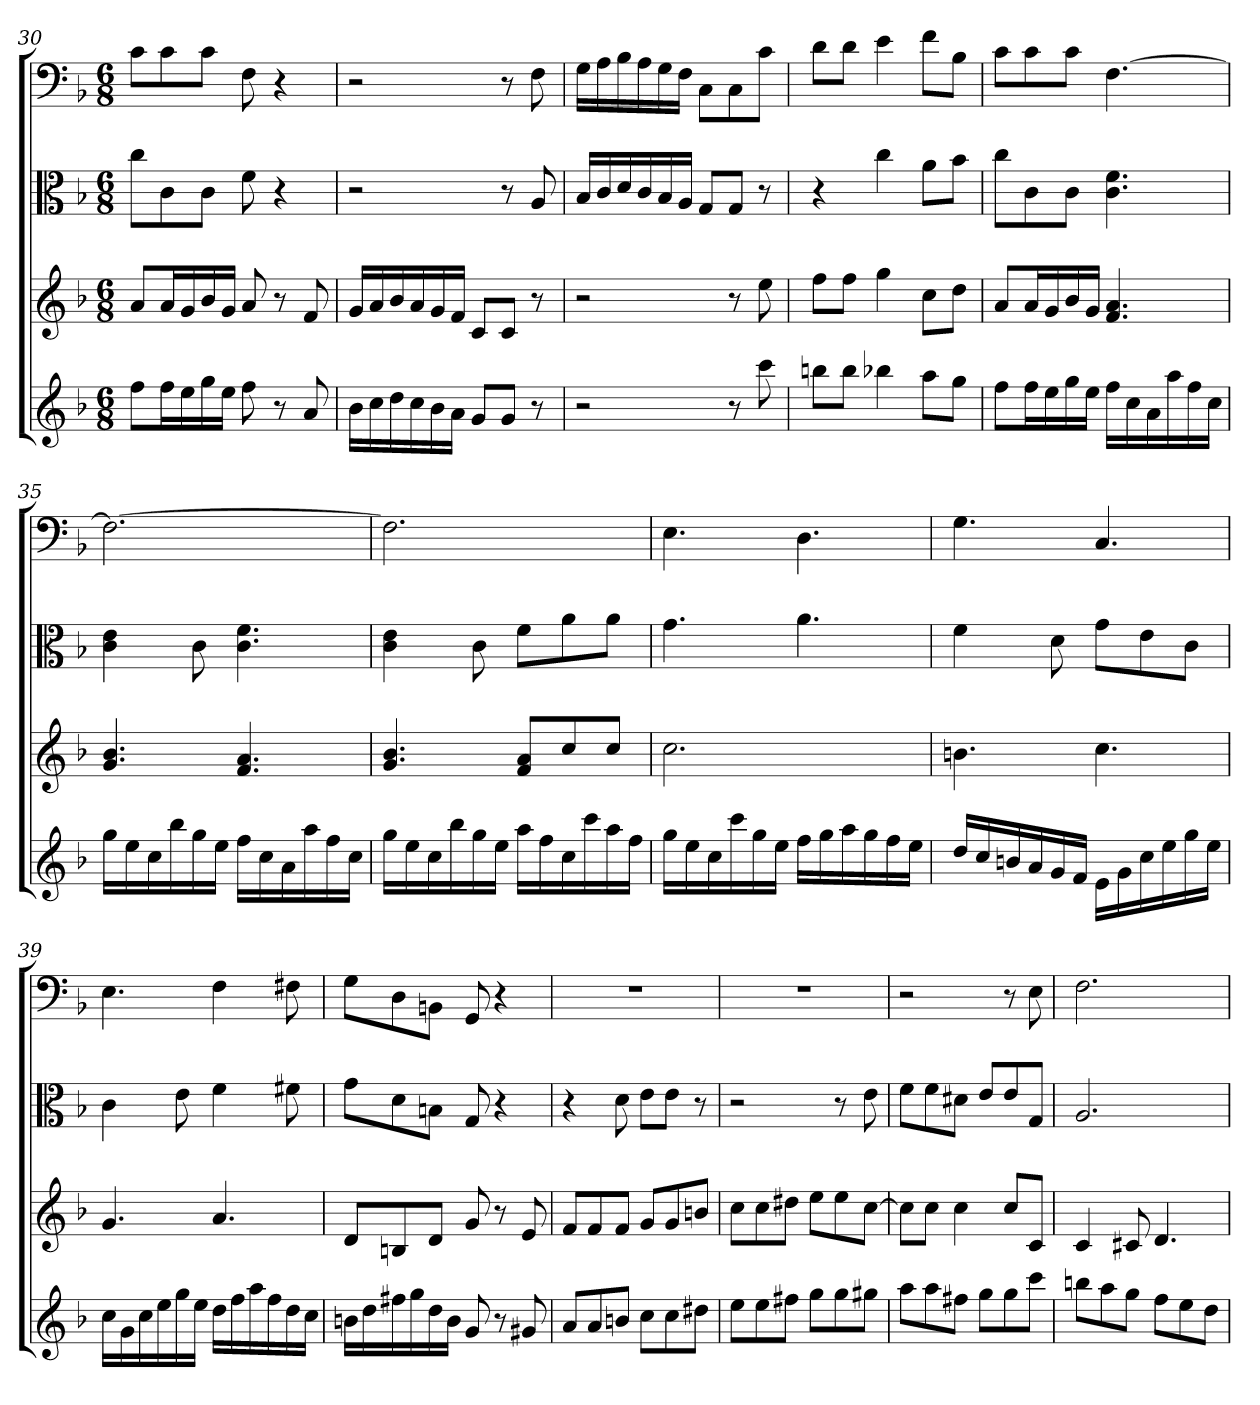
**kern	**kern	**kern	**kern
*part4	*part3	*part2	*part1
*staff4	*staff3	*staff2	*staff1
*	*	*clefC3	*clefF4
*k[b-]	*k[b-]	*k[b-]	*k[b-]
*F:	*F:	*F:	*F:
*M6/8	*M6/8	*M6/8	*M6/8
=30	=30	=30	=30
8ffL	8aL	8cc\L	8c\L
16ffL	16aL	8c\	8c\
16ee	16g	.	.
16gg	16b-	8c\J	8c\J
16eeJJ	16gJJ	.	.
8ff	8a	8f	8F
8r	8r	4r	4r
8a	8f	.	.
=31	=31	=31	=31
16b-LL	16gLL	2r	2r
16cc	16a	.	.
16dd	16b-	.	.
16cc	16a	.	.
16b-	16g	.	.
16aJJ	16fJJ	.	.
8gL	8cL	.	.
8gJ	8cJ	8r	8r
8r	8r	8A	8F
=32	=32	=32	=32
2r	2r	16B-/LL	16G\LL
.	.	16c/	16A\
.	.	16d/	16B-\
.	.	16c/	16A\
.	.	16B-/	16G\
.	.	16A/JJ	16F\JJ
.	.	8G/L	8C\L
8r	8r	8G/J	8C\
8ccc	8ee	8r	8c\J
=33	=33	=33	=33
8bbnL	8ffL	4r	8d\L
8bbJ	8ffJ	.	8d\J
4bb-X	4gg	4cc	4e
8aaL	8ccL	8a\L	8f\L
8ggJ	8ddJ	8b-\J	8B-\J
=34	=34	=34	=34
8ffL	8aL	8cc\L	8c\L
16ffL	16aL	8c\	8c\
16ee	16g	.	.
16gg	16b-	8c\J	8c\J
16eeJJ	16gJJ	.	.
16ffLL	4.f 4.a	4.c 4.f	[4.F
16cc	.	.	.
16a	.	.	.
16aa	.	.	.
16ff	.	.	.
16ccJJ	.	.	.
=35	=35	=35	=35
16ggLL	4.g 4.b-	4c 4e	2.F_
16ee	.	.	.
16cc	.	.	.
16bb-	.	.	.
16gg	.	8c	.
16eeJJ	.	.	.
16ffLL	4.f 4.a	4.c 4.f	.
16cc	.	.	.
16a	.	.	.
16aa	.	.	.
16ff	.	.	.
16ccJJ	.	.	.
=36	=36	=36	=36
16ggLL	4.g 4.b-	4c 4e	2.F]
16ee	.	.	.
16cc	.	.	.
16bb-	.	.	.
16gg	.	8c	.
16eeJJ	.	.	.
16aaLL	8f 8aL	8f\L	.
16ff	.	.	.
16cc	8cc	8a\	.
16ccc	.	.	.
16aa	8ccJ	8a\J	.
16ffJJ	.	.	.
=37	=37	=37	=37
16ggLL	2.cc	4.g	4.E
16ee	.	.	.
16cc	.	.	.
16ccc	.	.	.
16gg	.	.	.
16eeJJ	.	.	.
16ffLL	.	4.a	4.D
16gg	.	.	.
16aa	.	.	.
16gg	.	.	.
16ff	.	.	.
16eeJJ	.	.	.
=38	=38	=38	=38
16ddLL	4.bn	4f	4.G
16cc	.	.	.
16bn	.	.	.
16a	.	.	.
16g	.	8d	.
16fJJ	.	.	.
16eLL	4.cc	8g\L	4.C
16g	.	.	.
16cc	.	8e\	.
16ee	.	.	.
16gg	.	8c\J	.
16eeJJ	.	.	.
=39	=39	=39	=39
16ccLL	4.g	4c	4.E
16g	.	.	.
16cc	.	.	.
16ee	.	.	.
16gg	.	8e	.
16eeJJ	.	.	.
16ddLL	4.a	4f	4F
16ff	.	.	.
16aa	.	.	.
16ff	.	.	.
16dd	.	8f#X	8F#X
16ccJJ	.	.	.
=40	=40	=40	=40
16bnLL	8dL	8g\L	8G\L
16dd	.	.	.
16ff#X	8Bn	8d\	8D\
16gg	.	.	.
16dd	8dJ	8Bn\J	8BBn\J
16bJJ	.	.	.
8g	8g	8G	8GG
8r	8r	4r	4r
8g#X	8e	.	.
=41	=41	=41	=41
8aL	8fL	4r	2.r
8a	8f	.	.
8bnJ	8fJ	8d	.
8ccL	8gL	8e\L	.
8cc	8g	8e\J	.
8dd#XJ	8bnJ	8r	.
=42	=42	=42	=42
8eeL	8ccL	2r	2.r
8ee	8cc	.	.
8ff#XJ	8dd#XJ	.	.
8ggL	8eeL	.	.
8gg	8ee	8r	.
8gg#XJ	[8ccJ	8e	.
=43	=43	=43	=43
8aaL	8ccL]	8f\L	2r
8aa	8ccJ	8f\	.
8ff#XJ	4cc	8d#X\J	.
8ggL	.	8e/L	.
8gg	8ccL	8e/	8r
8cccJ	8cJ	8G/J	8E
=44	=44	=44	=44
8bbnL	4c	2.A	2.F
8aa	.	.	.
8ggJ	8c#X	.	.
8ffL	4.d	.	.
8ee	.	.	.
8ddJ	.	.	.
=	=	=	=
*-	*-	*-	*-
